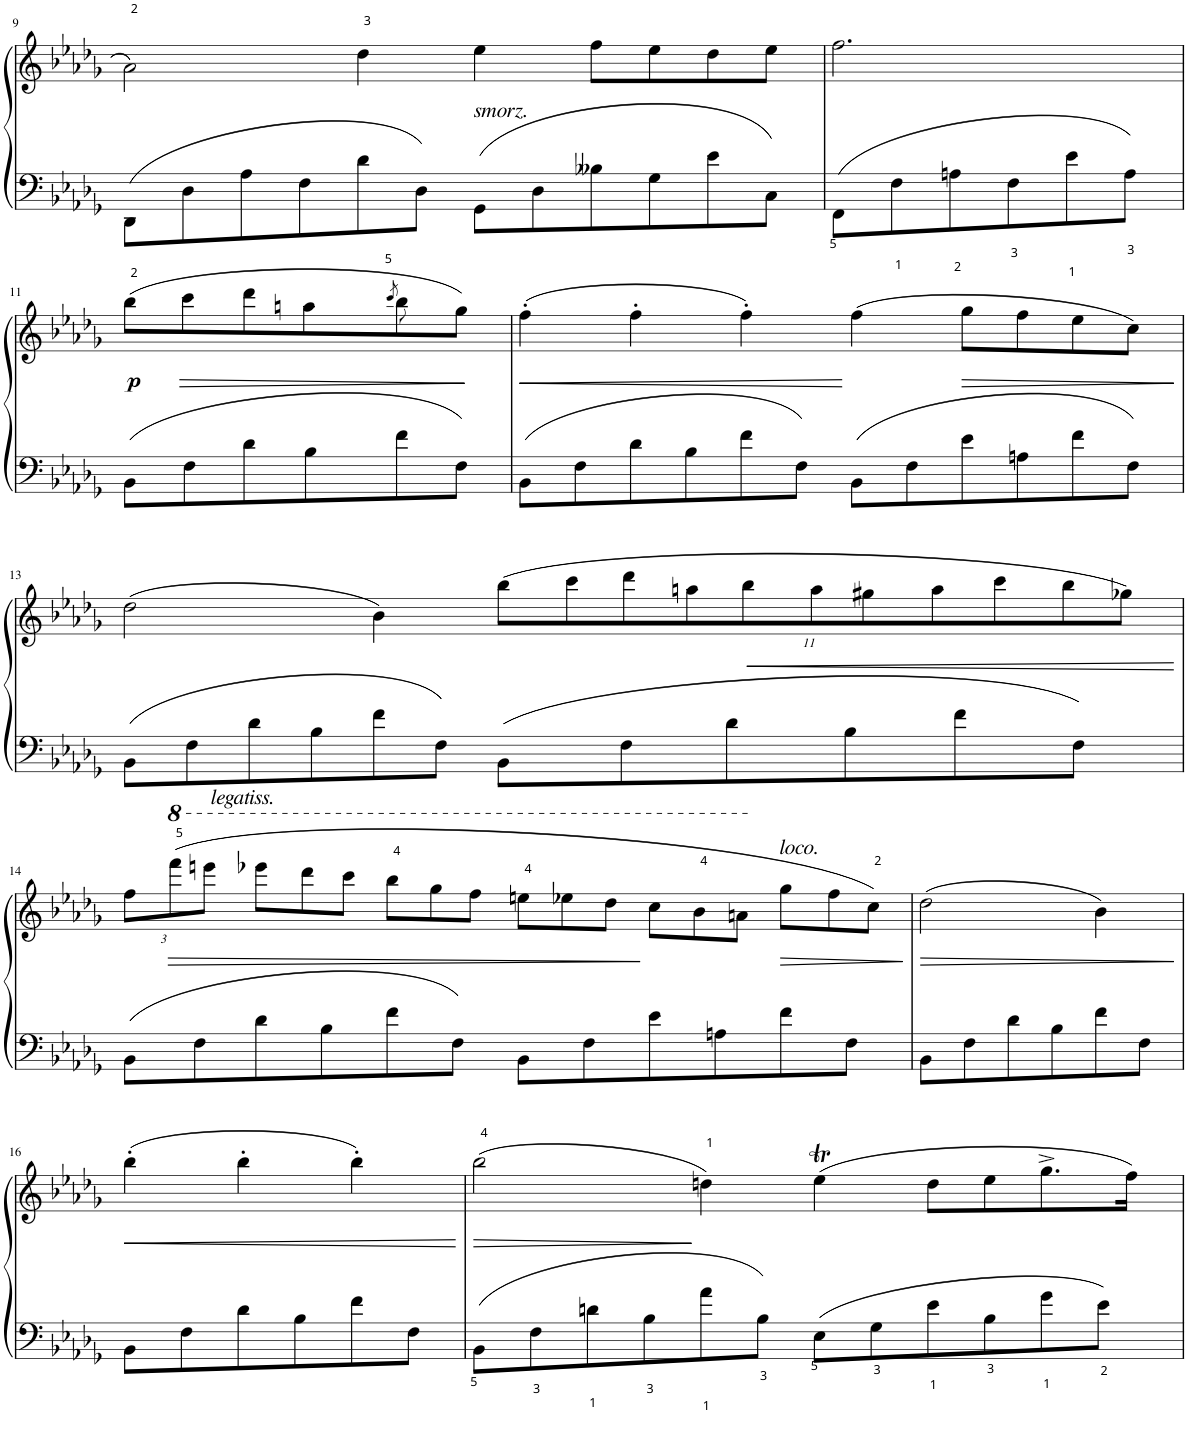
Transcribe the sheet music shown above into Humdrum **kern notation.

**kern	**kern	**dynam
*part1	*part1	*part1
*staff2	*staff1	*staff1/2
*I"Piano	*	*
*I'Pno	*	*
!!LO:PB:g=z
*clefF4	*clefG2	*
*k[b-e-a-d-g-]	*k[b-e-a-d-g-]	*
*M6/4	*M6/4	*
=9	=9	=9
8DD-\L	2a-\	.
8D-\	.	.
8A-\	.	.
8F\	.	.
8d-\	4dd-\	.
8D-\J	.	.
!	!LO:TX:b:i:t=smorz.	!
8GG-\L	4ee-\	.
8D-\	.	.
8B--X\	8ff\L	.
8G-\	8ee-\	.
8e-\	8dd-\	.
8C\J	8ee-\J	.
=10	=10	=10
8FF\L	2.ff\	.
8C\< 8F\<	.	.
8An<<\	.	.
8F<<\	.	.
8e-<\	.	.
8A<\J	.	.
!!LO:LB:g=z
=11	=11	=11
*	*^	*
!	!	!	!LO:DY:b
8BB-\L	(8bb-\L	4ryy	p
!	!	!	!LO:HP:b
8F\	8ccc\	.	>
8d-\	8ddd-\	8ryy	.
8B-\	8aan\	16.aa!LL	.
.	.	32ccc!JJk	.
.	8qccc/	.	.
8f\	8bb-\	8bb-!	.
8F\J	8gg-\J)	8ryy	]
=12	=12	=12	=12
!	!	!	!LO:HP:b
*	*v	*v	*
8BB-\L	(4ff'\	<
8F\	.	.
8d-\	4ff'\	.
8B-\	.	.
8f\	4ff'\)	.
8F\J	.	.
8BB-\L	(4ff\	[
8F\	.	.
!	!	!LO:HP:b
8e-\	8gg-\L	>
8An\	8ff\	.
8f\	8ee-\	.
8F\J	8cc\J)	.
.	.	]
!!LO:LB:g=z
=13	=13	=13
8BB-\L	(2dd-\	.
8F\	.	.
8d-\	.	.
8B-\	.	.
8f\	4b-\)	.
8F\J	.	.
*	*Xbrackettup	*
8BB-\L	(44%3bb-\L	.
.	44%3ccc\	.
8F\	.	.
.	44%3ddd-\	.
.	44%3aan\	.
8d-\	.	.
!	!	!LO:HP:b
.	44%3bb-\	<
.	44%3aa\	.
8B-\	.	.
.	44%3gg#X\	.
.	44%3aa\	.
8f\	.	.
.	44%3ccc\	.
.	44%3bb-\	.
8F\J	.	.
.	44%3gg-X\J)	.
.	.	[
!!LO:LB:g=z
=14	=14	=14
8BB-\L	12ff\L	.
!	!	!LO:HP:b
.	(12ffff\	>
8F\	.	.
*	*8va	*
!	!LO:TX:a:i:t=legatiss.	!
.	12eeeen\J	.
8d-\	12eeee-X\L	.
.	12dddd-\	.
8B-\	.	.
.	12cccc\J	.
8f\	12bbb-\L	.
.	12ggg-\	.
8F\J	.	.
.	12fff\J	.
8BB-\L	12eeen\L	.
.	12eee-X\	.
8F\	.	.
.	12ddd-\J	.
8e-\	12ccc\L	]
.	12bb-\	.
8An\	.	.
.	12aan\J	.
*	*X8va	*
!	!LO:TX:a:i:t=loco.	!
!	!	!LO:HP:b
8f\	12gg-\L	>
.	12ff\	.
8F\J	.	.
.	12cc\J)	.
.	.	]
=15	=15	=15
!	!	!LO:HP:b
8BB-\L	(2dd-\	>
8F\	.	.
8d-\	.	.
8B-\	.	.
8f\	4b-\)	.
8F\J	.	.
.	.	]
!!LO:LB:g=z
=16	=16	=16
!	!	!LO:HP:b
8BB-\L	(4bb-'\	<
8F\	.	.
8d-\	4bb-'\	.
8B-\	.	.
8f\	4bb-'\)	.
8F\J	.	.
.	.	[
=17	=17	=17
!	!	!LO:HP:b
8BB-\L	(2bb-\	>
8F<\	.	.
8dn<\	.	.
8B-<\	.	.
8a-<\	4ddn\)	]
8B-<\J	.	.
8E-\L	(4ee-T\	.
8G-<\	.	.
8e-<\	8dd\L	.
8B-<\	8ee-\	.
8g-<\	8.gg-^\	.
8e-<\J	.	.
.	16ff\Jk)	.
=	=	=
*-	*-	*-
